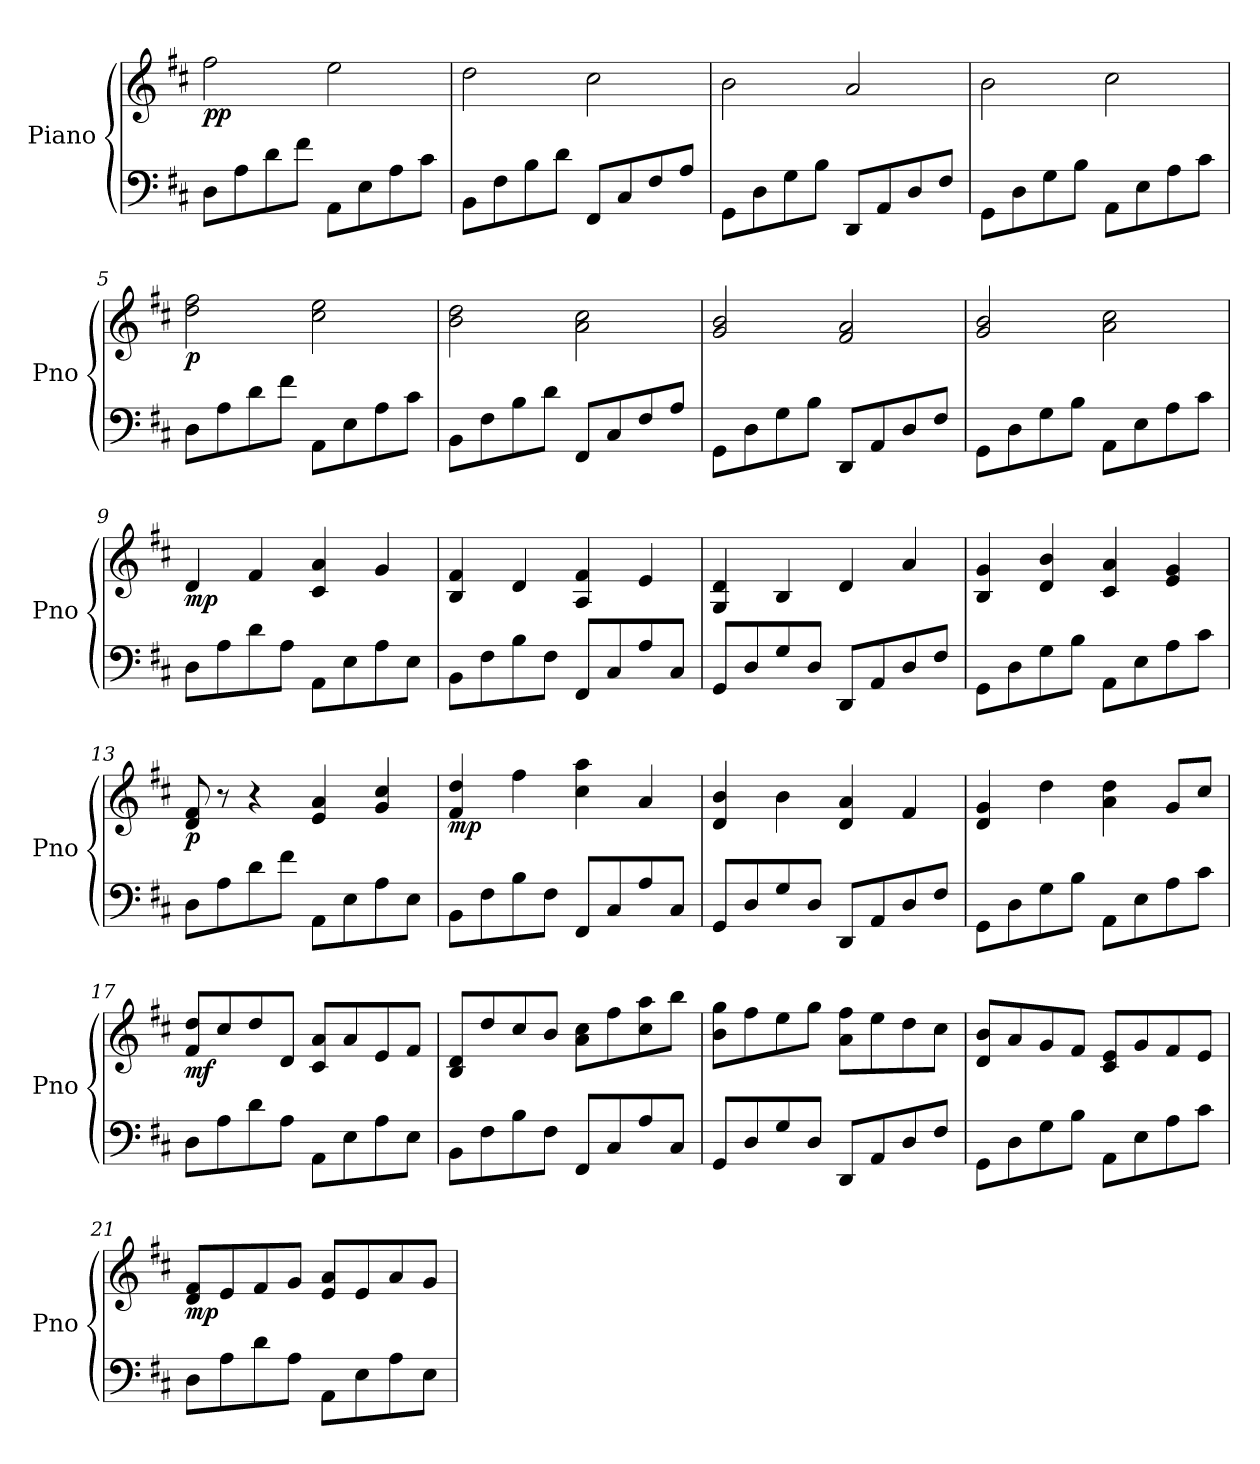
**kern	**kern	**dynam
*part1	*part1	*part1
*staff2	*staff1	*staff1/2
*I"Piano	*	*
*I'Pno	*	*
*clefF4	*clefG2	*
*k[f#c#]	*k[f#c#]	*
=1	=1	=1
!	!	!LO:DY:b
8D<\L	2ff#\	pp
8A<\	.	.
8d<\	.	.
8f#<\J	.	.
8AA<\L	2ee\	.
8E<\	.	.
8A<\	.	.
8c#<\J	.	.
=2	=2	=2
8BB<\L	2dd\	.
8F#<\	.	.
8B<\	.	.
8d<\J	.	.
8FF#</L	2cc#\	.
8C#</	.	.
8F#</	.	.
8A</J	.	.
=3	=3	=3
8GG<\L	2b\	.
8D<\	.	.
8G<\	.	.
8B<\J	.	.
8DD</L	2a/	.
8AA</	.	.
8D</	.	.
8F#</J	.	.
=4	=4	=4
8GG<\L	2b\	.
8D<\	.	.
8G<\	.	.
8B<\J	.	.
8AA<\L	2cc#\	.
8E<\	.	.
8A<\	.	.
8c#<\J	.	.
!!LO:LB:g=z
=5	=5	=5
!	!	!LO:DY:b
8D<\L	2dd\ 2ff#\	p
8A<\	.	.
8d<\	.	.
8f#<\J	.	.
8AA<\L	2cc#\ 2ee\	.
8E<\	.	.
8A<\	.	.
8c#<\J	.	.
=6	=6	=6
8BB<\L	2b\ 2dd\	.
8F#<\	.	.
8B<\	.	.
8d<\J	.	.
8FF#</L	2a\ 2cc#\	.
8C#</	.	.
8F#</	.	.
8A</J	.	.
=7	=7	=7
8GG<\L	2g/ 2b/	.
8D<\	.	.
8G<\	.	.
8B<\J	.	.
8DD</L	2f#/ 2a/	.
8AA</	.	.
8D</	.	.
8F#</J	.	.
=8	=8	=8
8GG<\L	2g/ 2b/	.
8D<\	.	.
8G<\	.	.
8B<\J	.	.
8AA<\L	2a\ 2cc#\	.
8E<\	.	.
8A<\	.	.
8c#<\J	.	.
!!LO:LB:g=z
=9	=9	=9
!	!	!LO:DY:b
8D<\L	4d/	mp
8A<\	.	.
8d<\	4f#/	.
8A<\J	.	.
8AA<\L	4c#/ 4a/	.
8E<\	.	.
8A<\	4g/	.
8E<\J	.	.
=10	=10	=10
8BB<\L	4B/ 4f#/	.
8F#<\	.	.
8B<\	4d/	.
8F#<\J	.	.
8FF#</L	4A/ 4f#/	.
8C#</	.	.
8A</	4e/	.
8C#</J	.	.
=11	=11	=11
8GG</L	4G/ 4d/	.
8D</	.	.
8G</	4B/	.
8D</J	.	.
8DD</L	4d/	.
8AA</	.	.
8D</	4a/	.
8F#</J	.	.
=12	=12	=12
8GG<\L	4B/ 4g/	.
8D<\	.	.
8G<\	4d/ 4b/	.
8B<\J	.	.
8AA<\L	4c#/ 4a/	.
8E<\	.	.
8A<\	4e/ 4g/	.
8c#<\J	.	.
!!LO:LB:g=z
=13	=13	=13
!	!	!LO:DY:b
8D<\L	8d/ 8f#/	p
8A<\	8r	.
8d<\	4r	.
8f#<\J	.	.
8AA<\L	4e/ 4a/	.
8E<\	.	.
8A<\	4g/ 4cc#/	.
8E<\J	.	.
=14	=14	=14
!	!	!LO:DY:b
8BB<\L	4f#/ 4dd/	mp
8F#<\	.	.
8B<\	4ff#\	.
8F#<\J	.	.
8FF#</L	4cc#\ 4aa\	.
8C#</	.	.
8A</	4a/	.
8C#</J	.	.
=15	=15	=15
8GG</L	4d/ 4b/	.
8D</	.	.
8G</	4b\	.
8D</J	.	.
8DD</L	4d/ 4a/	.
8AA</	.	.
8D</	4f#/	.
8F#</J	.	.
=16	=16	=16
8GG<\L	4d/ 4g/	.
8D<\	.	.
8G<\	4dd\	.
8B<\J	.	.
8AA<\L	4a\ 4dd\	.
8E<\	.	.
8A<\	8g/L	.
8c#<\J	8cc#/J	.
!!LO:PB:g=z
=17	=17	=17
!	!	!LO:DY:b
8D<\L	8f#/ 8dd/L	mf
8A<\	8cc#/	.
8d<\	8dd/	.
8A<\J	8d/J	.
8AA<\L	8c#/ 8a/L	.
8E<\	8a/	.
8A<\	8e/	.
8E<\J	8f#/J	.
=18	=18	=18
8BB<\L	8B/ 8d/L	.
8F#<\	8dd/	.
8B<\	8cc#/	.
8F#<\J	8b/J	.
8FF#</L	8a\ 8cc#\L	.
8C#</	8ff#\	.
8A</	8cc#\ 8aa\	.
8C#</J	8bb\J	.
=19	=19	=19
8GG</L	8b\ 8gg\L	.
8D</	8ff#\	.
8G</	8ee\	.
8D</J	8gg\J	.
8DD</L	8a\ 8ff#\L	.
8AA</	8ee\	.
8D</	8dd\	.
8F#</J	8cc#\J	.
=20	=20	=20
8GG<\L	8d/ 8b/L	.
8D<\	8a/	.
8G<\	8g/	.
8B<\J	8f#/J	.
8AA<\L	8c#/ 8e/L	.
8E<\	8g/	.
8A<\	8f#/	.
8c#<\J	8e/J	.
!!LO:LB:g=z
=21	=21	=21
!	!	!LO:DY:b
8D<\L	8d/ 8f#/L	mp
8A<\	8e/	.
8d<\	8f#/	.
8A<\J	8g/J	.
8AA<\L	8e/ 8a/L	.
8E<\	8e/	.
8A<\	8a/	.
8E<\J	8g/J	.
=	=	=
*-	*-	*-
